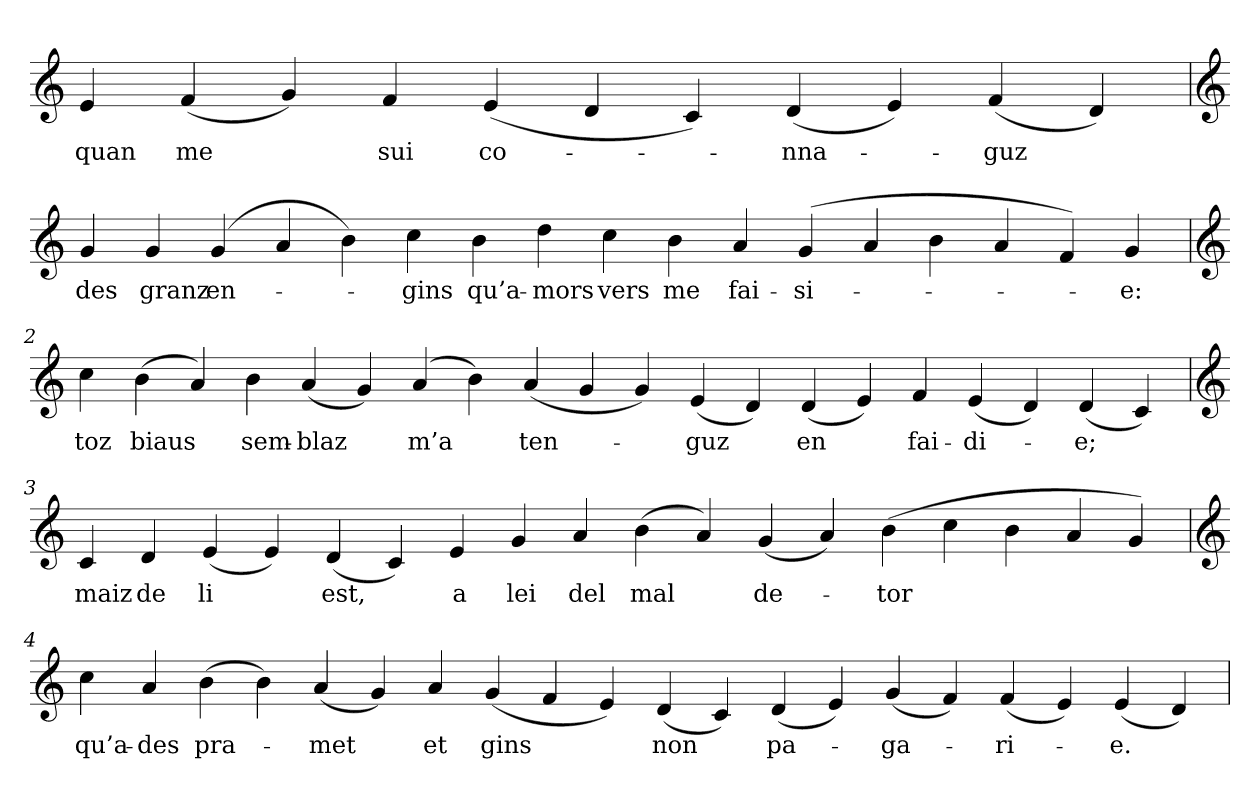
**kern	**text
*part1	*part1
*staff1	*staff1
*clefG2	*
=	=
4e	quan
(4f	me
4g)	.
4f	sui
(4e	co-
4d	.
4c)	.
(4d	-nna-
4e)	.
(4f	-guz
4d)	.
=1	=1
*clefG2	*
4g	des
4g	granz
(4g	en-
4a	.
4b)	.
4cc	-gins
4b	qu’a-
4dd	-mors
4cc	vers
4b	me
4a	fai-
(4g	-si-
4a	.
4b	.
4a	.
4f)	.
4g	-e:
=2	=2
*clefG2	*
4cc	toz
(4b	biaus
4a)	.
4b	sem-
(4a	-blaz
4g)	.
(4a	m’a
4b)	.
(4a	ten-
4g	.
4g)	.
(4e	-guz
4d)	.
(4d	en
4e)	.
4f	fai-
(4e	-di-
4d)	.
(4d	-e;
4c)	.
=3	=3
*clefG2	*
4c	maiz
4d	de
(4e	li
4e)	.
(4d	est,
4c)	.
4e	a
4g	lei
4a	del
(4b	mal
4a)	.
(4g	de-
4a)	.
(4b	-tor
4cc	.
4b	.
4a	.
4g)	.
=4	=4
*clefG2	*
4cc	qu’a-
4a	-des
(4b	pra-
4b)	.
(4a	-met
4g)	.
4a	et
(4g	gins
4f	.
4e)	.
(4d	non
4c)	.
(4d	pa-
4e)	.
(4g	-ga-
4f)	.
(4f	-ri-
4e)	.
(4e	-e.
4d)	.
=	=
*-	*-
